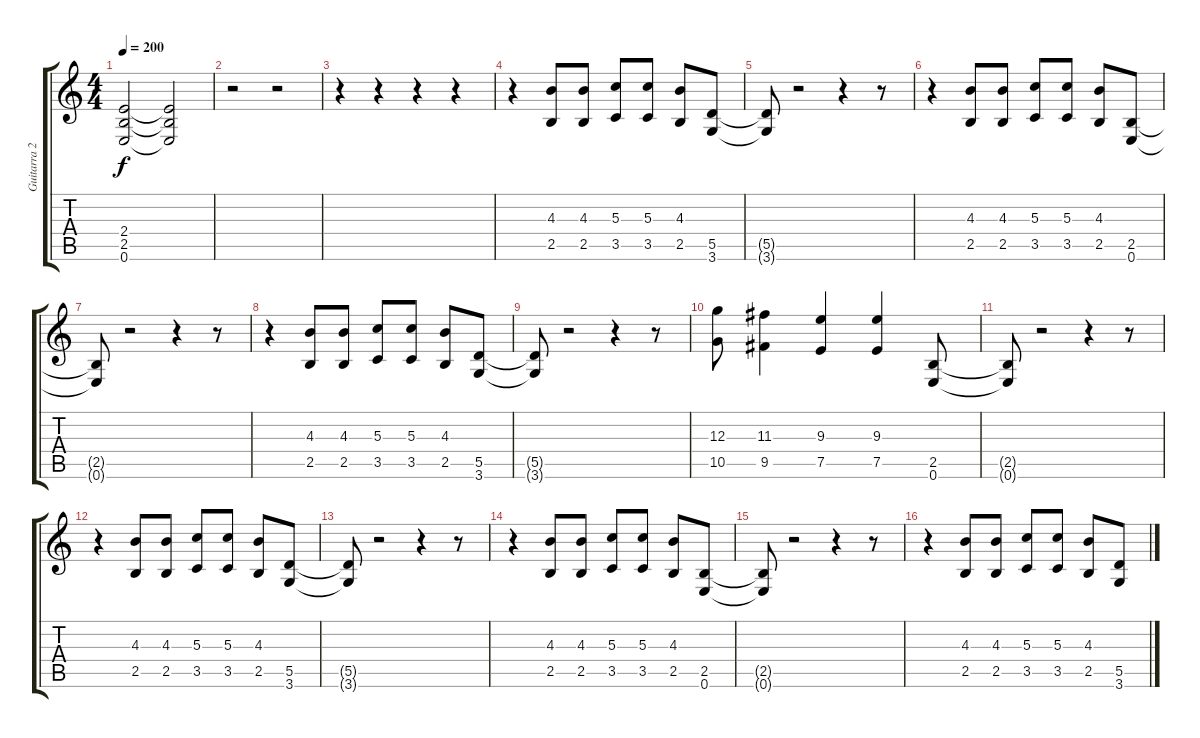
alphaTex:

\track ("Guitarra 2" "Guitarra 2") {instrument overdrivenguitar}
\staff {score tabs}
\tuning (E4 B3 G3 D3 A2 E2) {hide}
\ts (4 4)
\tempo 200
\clef g2
\ks c
(2.4 2.5 0.6).2{dy f} (2.4{t} 2.5{t} 0.6{t}).2 |
r.2 r.2 |
r.4 r.4 r.4 r.4 |
r.4 (4.3 2.5).8 (4.3 2.5).8 (5.3 3.5).8 (5.3 3.5).8 (4.3 2.5).8 (5.5 3.6).8 |
(5.5{t} 3.6{t}).8 r.2 r.4 r.8 |
r.4 (4.3 2.5).8 (4.3 2.5).8 (5.3 3.5).8 (5.3 3.5).8 (4.3 2.5).8 (2.5 0.6).8 |
(2.5{t} 0.6{t}).8 r.2 r.4 r.8 |
r.4 (4.3 2.5).8 (4.3 2.5).8 (5.3 3.5).8 (5.3 3.5).8 (4.3 2.5).8 (5.5 3.6).8 |
(5.5{t} 3.6{t}).8 r.2 r.4 r.8 |
(12.3 10.5).8 (11.3 9.5).4 (9.3 7.5).4 (9.3 7.5).4 (2.5 0.6).8 |
(2.5{t} 0.6{t}).8 r.2 r.4 r.8 |
r.4 (4.3 2.5).8 (4.3 2.5).8 (5.3 3.5).8 (5.3 3.5).8 (4.3 2.5).8 (5.5 3.6).8 |
(5.5{t} 3.6{t}).8 r.2 r.4 r.8 |
r.4 (4.3 2.5).8 (4.3 2.5).8 (5.3 3.5).8 (5.3 3.5).8 (4.3 2.5).8 (2.5 0.6).8 |
(2.5{t} 0.6{t}).8 r.2 r.4 r.8 |
r.4 (4.3 2.5).8 (4.3 2.5).8 (5.3 3.5).8 (5.3 3.5).8 (4.3 2.5).8 (5.5 3.6).8
